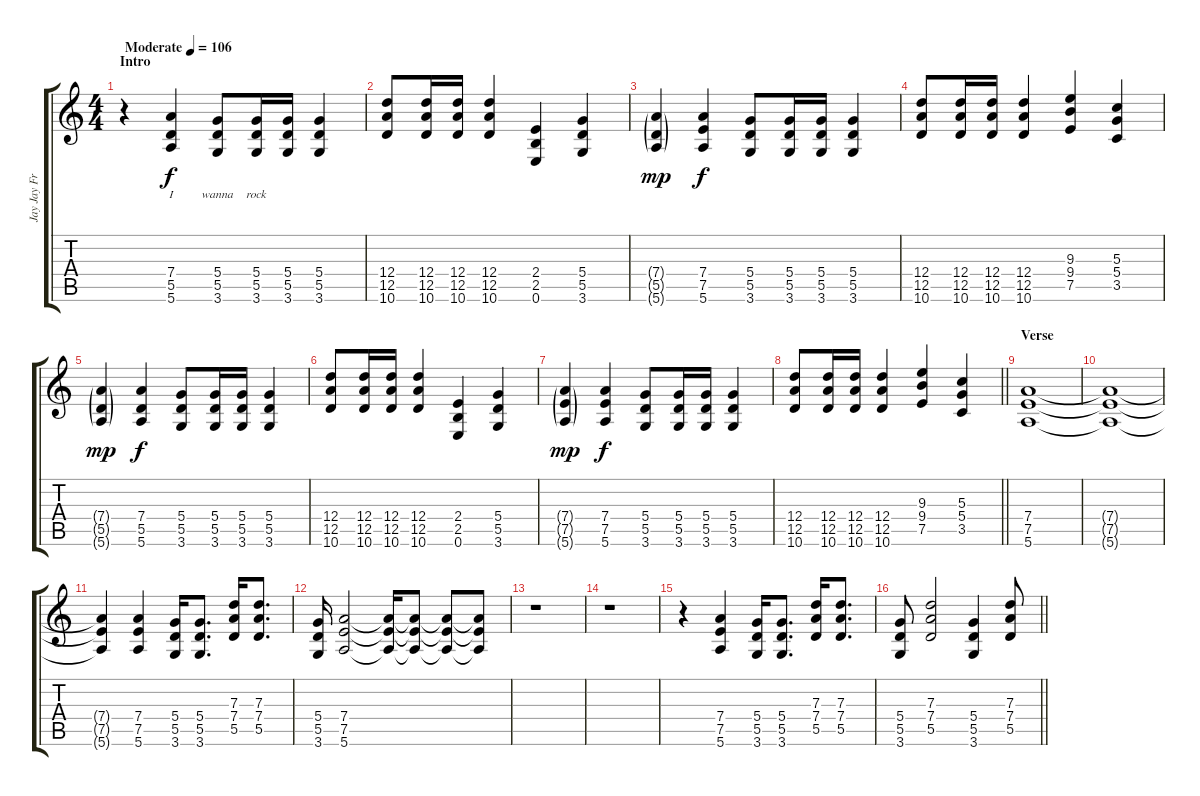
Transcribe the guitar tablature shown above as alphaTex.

\track ("Jay Jay French" "Jay Jay Fr") {instrument distortionguitar}
\staff {score tabs}
\tuning (E4 B3 G3 D3 A2 E2) {hide}
\ts (4 4)
\section ("" "Intro")
\tempo (106 "Moderate")
\clef g2
\ks c
r.4{dy f instrument distortionguitar} (7.4 5.5 5.6).4{lyrics (0 "I") lyrics (1 "") lyrics (2 "") lyrics (3 "") lyrics (4 "")} (5.4 5.5 3.6).8{lyrics (0 "wanna") lyrics (1 "") lyrics (2 "") lyrics (3 "") lyrics (4 "")} (5.4 5.5 3.6).16{lyrics (0 "rock") lyrics (1 "") lyrics (2 "") lyrics (3 "") lyrics (4 "")} (5.4 5.5 3.6).16 (5.4 5.5 3.6).4 |
(12.4 12.5 10.6).8 (12.4 12.5 10.6).16 (12.4 12.5 10.6).16 (12.4 12.5 10.6).4 (2.4 2.5 0.6).4 (5.4 5.5 3.6).4 |
(7.4{g} 5.5{g} 5.6{g}).4{dy mp} (7.4 7.5 5.6).4{dy f} (5.4 5.5 3.6).8 (5.4 5.5 3.6).16 (5.4 5.5 3.6).16 (5.4 5.5 3.6).4 |
(12.4 12.5 10.6).8 (12.4 12.5 10.6).16 (12.4 12.5 10.6).16 (12.4 12.5 10.6).4 (9.3 9.4 7.5).4 (5.3 5.4 3.5).4 |
(7.4{g} 5.5{g} 5.6{g}).4{dy mp} (7.4 5.5 5.6).4{dy f} (5.4 5.5 3.6).8 (5.4 5.5 3.6).16 (5.4 5.5 3.6).16 (5.4 5.5 3.6).4 |
(12.4 12.5 10.6).8 (12.4 12.5 10.6).16 (12.4 12.5 10.6).16 (12.4 12.5 10.6).4 (2.4 2.5 0.6).4 (5.4 5.5 3.6).4 |
(7.4{g} 7.5{g} 5.6{g}).4{dy mp} (7.4 7.5 5.6).4{dy f} (5.4 5.5 3.6).8 (5.4 5.5 3.6).16 (5.4 5.5 3.6).16 (5.4 5.5 3.6).4 |
\barLineRight lightlight
(12.4 12.5 10.6).8 (12.4 12.5 10.6).16 (12.4 12.5 10.6).16 (12.4 12.5 10.6).4 (9.3 9.4 7.5).4 (5.3 5.4 3.5).4 |
\section ("" "Verse")
(7.4 7.5 5.6).1 |
(7.4{t} 7.5{t} 5.6{t}).1 |
(7.4{t} 7.5{t} 5.6{t}).4 (7.4 7.5 5.6).4 (5.4 5.5 3.6).16 (5.4 5.5 3.6).8{d} (7.3 7.4 5.5).16 (7.3 7.4 5.5).8{d} |
(5.4 5.5 3.6).16 (7.4 7.5 5.6).2 (7.4{t} 7.5{t} 5.6{t}).16 (7.4{t} 7.5{t} 5.6{t}).8 (7.4{t} 7.5{t} 5.6{t}).8 (7.4{t} 7.5{t} 5.6{t}).8 |
r.1 |
r.1 |
r.4 (7.4 7.5 5.6).4 (5.4 5.5 3.6).16 (5.4 5.5 3.6).8{d} (7.3 7.4 5.5).16 (7.3 7.4 5.5).8{d} |
\barLineRight lightlight
(5.4 5.5 3.6).8 (7.3 7.4 5.5).2 (5.4 5.5 3.6).4 (7.3 7.4 5.5).8
